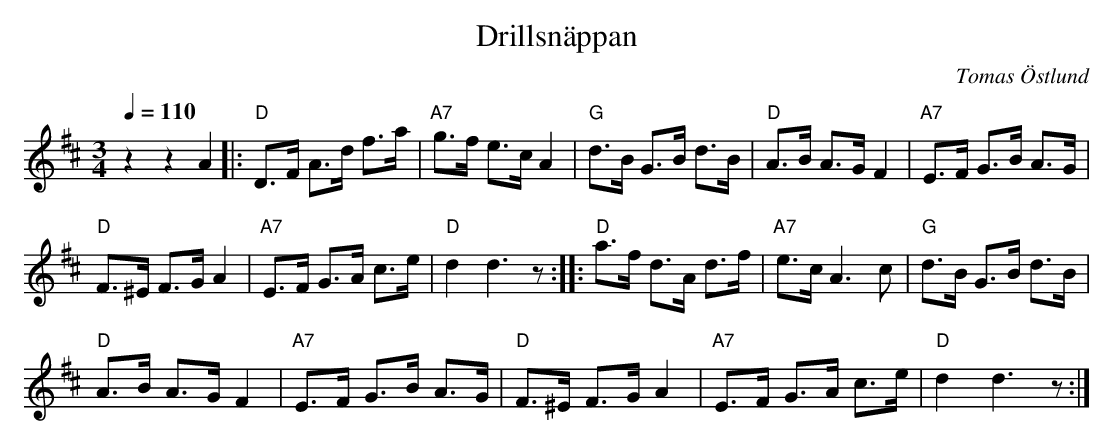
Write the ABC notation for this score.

X:1
T:Drillsnäppan
C:Tomas Östlund
L:1/8
Q:1/4=110
M:3/4
K:D
z2 z2 A2 |:"D" D>F A>d f>a |"A7" g>f e>c A2 |"G" d>B G>B d>B |"D" A>B A>G F2 |"A7" E>F G>B A>G |
"D" F>^E F>G A2 |"A7" E>F G>A c>e |"D" d2 d3 z ::"D" a>f d>A d>f |"A7" e>c A3 c |"G" d>B G>B d>B |
"D" A>B A>G F2 |"A7" E>F G>B A>G |"D" F>^E F>G A2 |"A7" E>F G>A c>e |"D" d2 d3 z:|
